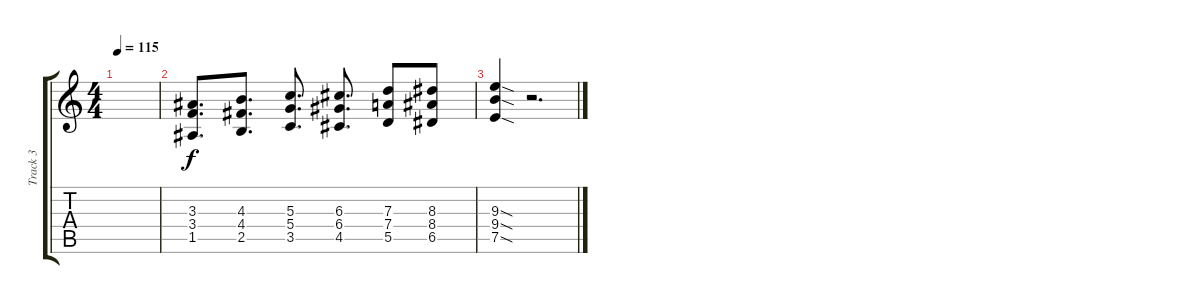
\track ("Track 3" "Track 3") {instrument distortionguitar}
\staff {score tabs}
\tuning (E4 B3 G3 D3 A2 E2) {hide}
\ts (4 4)
\tempo 115
\clef g2
\ks c
|
(3.3 3.4 1.5).8{d} (4.3 4.4 2.5).8{d} (5.3 5.4 3.5).8{d} (6.3 6.4 4.5).8{d} (7.3 7.4 5.5).8 (8.3 8.4 6.5).8 |
(9.3{sod} 9.4{sod} 7.5{sod}).4 r.2{d}
